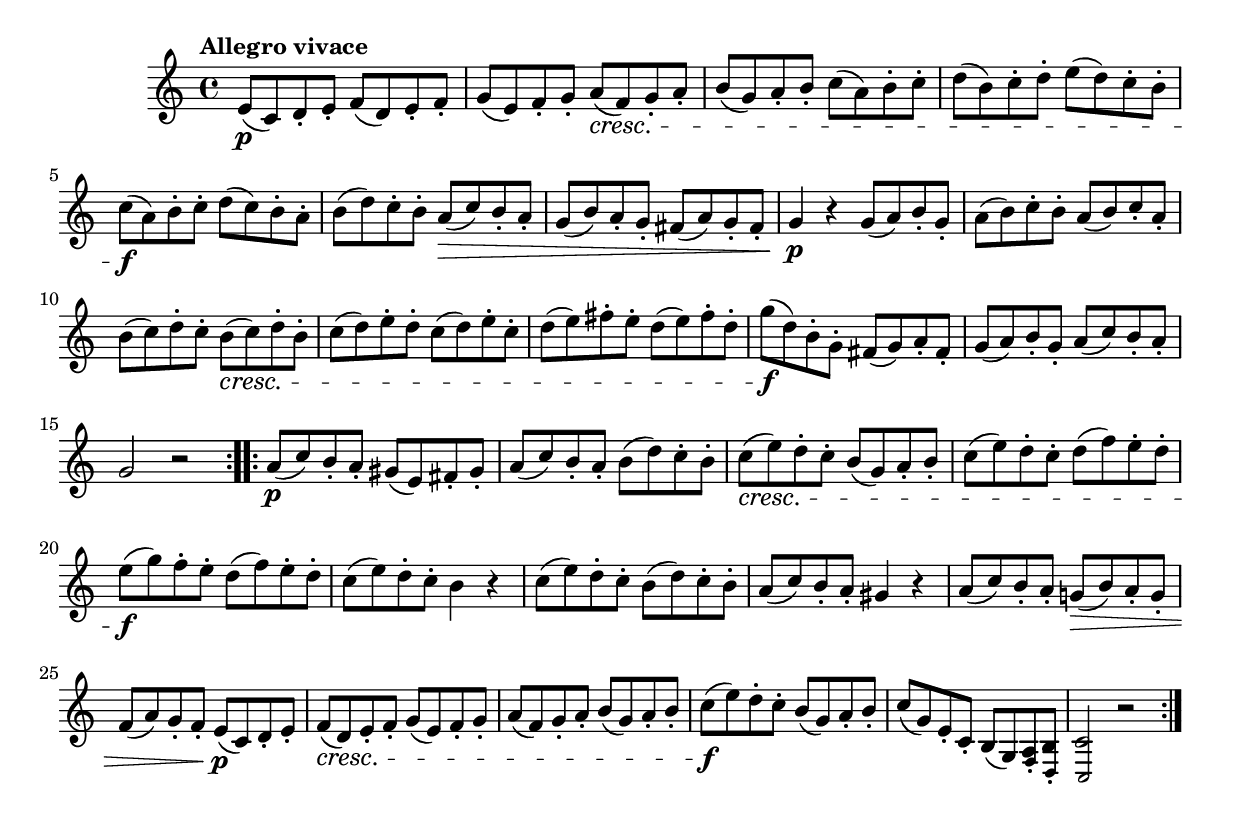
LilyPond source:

\version "2.22.0"

\relative {
  \language "english"

  \transposition f

  \tempo "Allegro vivace"

  \key c \major
  \time 4/4

  \repeat volta 2 {
    e'8( \p c) d-. e-. f( d) e-. f-. |
    g8( e) f-. g-. a( \cresc f) g-. a-. |
    b8( g) a-. b-. c( a) b-. c-. |
    d8( b) c-. d-. e( d) c-. b-. |
    c8( \f a) b-. c-. d( c) b-. a-. |
    b8( d) c-. b-. a( \> c) b-. a-. |
    g8( b) a-. g-.  f-sharp( a) g-. f-sharp-. |
    g4 \p r g8( a) b-. g-. |
    a8( b) c-. b-. a( b) c-. a-. |
    b8( c) d-. c-. b( \cresc c) d-. b-. |
    c8( d) e-. d-. c( d) e-. c-. |
    d8( e) f-sharp-. e-. d( e) f-sharp-. d-. |
    g8( \f d) b-. g-. f-sharp( g) a-. f-sharp-. |
    g8( a) b-. g-. a( c) b-. a-. |
    g2 r |
  }
  \repeat volta 2 {
    a8( \p c) b-. a-. g-sharp( e) f-sharp-. g-sharp-. |
    a8( c) b-. a-. b( d) c-. b-. |
    c8( \cresc e) d-. c-. b( g) a-. b-. |
    c8( e) d-. c-. d( f) e-. d-. |
    e8( \f g) f-. e-. d( f) e-. d-. |
    c8( e) d-. c-. b4 r |
    c8( e) d-. c-. b( d) c-. b-. |
    a8( c) b-. a-. g-sharp4 r |
    a8( c) b-. a-. g-natural!( \> b) a-. g-. |
    f8( a) g-. f-. e( \p c) d-. e-. |
    f8( \cresc d) e-. f-. g( e) f-. g-. |
    a8( f) g-. a-. b( g) a-. b-. |
    c8( \f e) d-. c-. b( g) a-. b-. |
    c8( g) e-. c-. b( g) <a \tweak #'font-size #-2 f>-. <b \tweak #'font-size #-2 d,>-. | <c \tweak #'font-size #-2 c,>2 r |
  }
}
